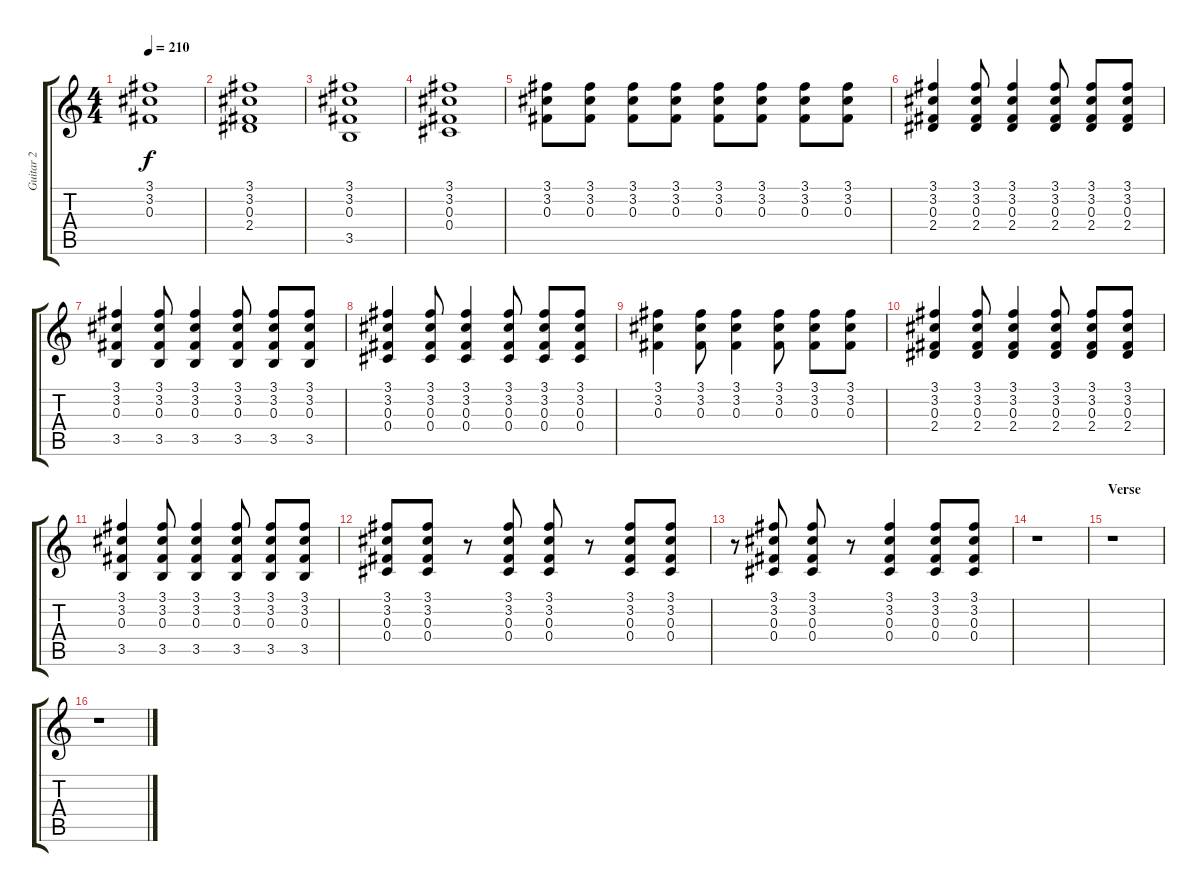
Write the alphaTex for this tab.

\track ("Guitar 2" "Guitar 2") {instrument electricguitarclean}
\staff {score tabs}
\tuning (Eb4 Bb3 Gb3 Db3 Ab2 Eb2) {hide}
\ts (4 4)
\tempo 210
\clef g2
\ks c
(3.1 3.2 0.3).1{dy f} |
(3.1 3.2 0.3 2.4).1 |
(3.1 3.2 0.3 3.5).1 |
(3.1 3.2 0.3 0.4).1 |
(3.1 3.2 0.3).8 (3.1 3.2 0.3).8 (3.1 3.2 0.3).8 (3.1 3.2 0.3).8 (3.1 3.2 0.3).8 (3.1 3.2 0.3).8 (3.1 3.2 0.3).8 (3.1 3.2 0.3).8 |
(3.1 3.2 0.3 2.4).4 (3.1 3.2 0.3 2.4).8 (3.1 3.2 0.3 2.4).4 (3.1 3.2 0.3 2.4).8 (3.1 3.2 0.3 2.4).8 (3.1 3.2 0.3 2.4).8 |
(3.1 3.2 0.3 3.5).4 (3.1 3.2 0.3 3.5).8 (3.1 3.2 0.3 3.5).4 (3.1 3.2 0.3 3.5).8 (3.1 3.2 0.3 3.5).8 (3.1 3.2 0.3 3.5).8 |
(3.1 3.2 0.3 0.4).4 (3.1 3.2 0.3 0.4).8 (3.1 3.2 0.3 0.4).4 (3.1 3.2 0.3 0.4).8 (3.1 3.2 0.3 0.4).8 (3.1 3.2 0.3 0.4).8 |
(3.1 3.2 0.3).4 (3.1 3.2 0.3).8 (3.1 3.2 0.3).4 (3.1 3.2 0.3).8 (3.1 3.2 0.3).8 (3.1 3.2 0.3).8 |
(3.1 3.2 0.3 2.4).4 (3.1 3.2 0.3 2.4).8 (3.1 3.2 0.3 2.4).4 (3.1 3.2 0.3 2.4).8 (3.1 3.2 0.3 2.4).8 (3.1 3.2 0.3 2.4).8 |
(3.1 3.2 0.3 3.5).4 (3.1 3.2 0.3 3.5).8 (3.1 3.2 0.3 3.5).4 (3.1 3.2 0.3 3.5).8 (3.1 3.2 0.3 3.5).8 (3.1 3.2 0.3 3.5).8 |
(3.1 3.2 0.3 0.4).8 (3.1 3.2 0.3 0.4).8 r.8 (3.1 3.2 0.3 0.4).8 (3.1 3.2 0.3 0.4).8 r.8 (3.1 3.2 0.3 0.4).8 (3.1 3.2 0.3 0.4).8 |
r.8 (3.1 3.2 0.3 0.4).8 (3.1 3.2 0.3 0.4).8 r.8 (3.1 3.2 0.3 0.4).4 (3.1 3.2 0.3 0.4).8 (3.1 3.2 0.3 0.4).8 |
r.1 |
\section ("" "Verse")
r.1 |
r.1
